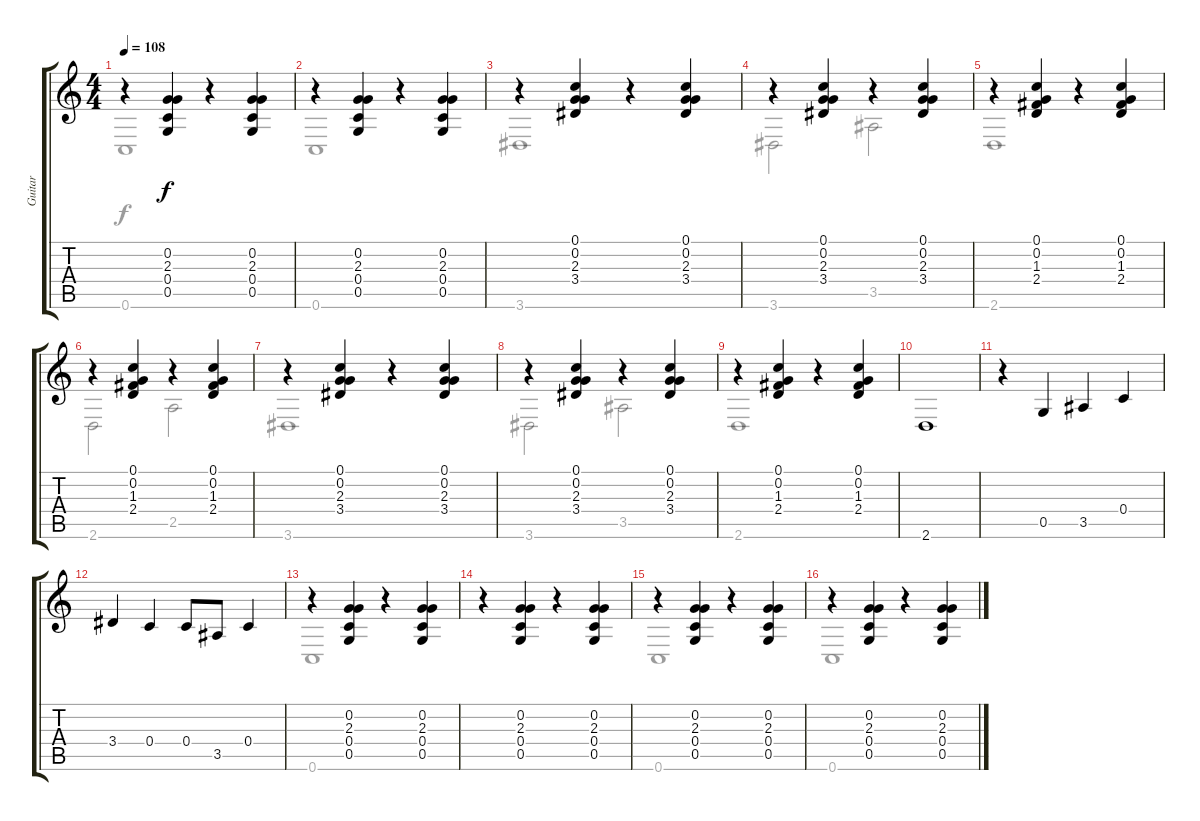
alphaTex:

\track ("Guitar" "Guitar") {instrument acousticguitarsteel}
\staff {score tabs}
\tuning (C4 G3 F3 C3 G2 C2) {hide}
\voice
\ts (4 4)
\tempo 108
\clef g2
\ks c
r.4{dy f} (0.2 2.3 0.4 0.5).4 r.4 (0.2 2.3 0.4 0.5).4 |
r.4 (0.2 2.3 0.4 0.5).4 r.4 (0.2 2.3 0.4 0.5).4 |
r.4 (0.1 0.2 2.3 3.4).4 r.4 (0.1 0.2 2.3 3.4).4 |
r.4 (0.1 0.2 2.3 3.4).4 r.4 (0.1 0.2 2.3 3.4).4 |
r.4 (0.1 0.2 1.3 2.4).4 r.4 (0.1 0.2 1.3 2.4).4 |
r.4 (0.1 0.2 1.3 2.4).4 r.4 (0.1 0.2 1.3 2.4).4 |
r.4 (0.1 0.2 2.3 3.4).4 r.4 (0.1 0.2 2.3 3.4).4 |
r.4 (0.1 0.2 2.3 3.4).4 r.4 (0.1 0.2 2.3 3.4).4 |
r.4 (0.1 0.2 1.3 2.4).4 r.4 (0.1 0.2 1.3 2.4).4 |
2.6.1 |
r.4 0.5.4 3.5.4 0.4.4 |
3.4.4 0.4.4 0.4.8 3.5.8 0.4.4 |
r.4 (0.2 2.3 0.4 0.5).4 r.4 (0.2 2.3 0.4 0.5).4 |
r.4 (0.2 2.3 0.4 0.5).4 r.4 (0.2 2.3 0.4 0.5).4 |
r.4 (0.2 2.3 0.4 0.5).4 r.4 (0.2 2.3 0.4 0.5).4 |
r.4 (0.2 2.3 0.4 0.5).4 r.4 (0.2 2.3 0.4 0.5).4
\voice
\clef g2
\ottava regular
\simile none
\ks c
0.6.1{dy f} |
0.6.1 |
3.6.1 |
3.6.2 3.5.2 |
2.6.1 |
2.6.2 2.5.2 |
3.6.1 |
3.6.2 3.5.2 |
2.6.1 |
|
|
|
0.6.1 |
|
0.6.1 |
0.6.1
